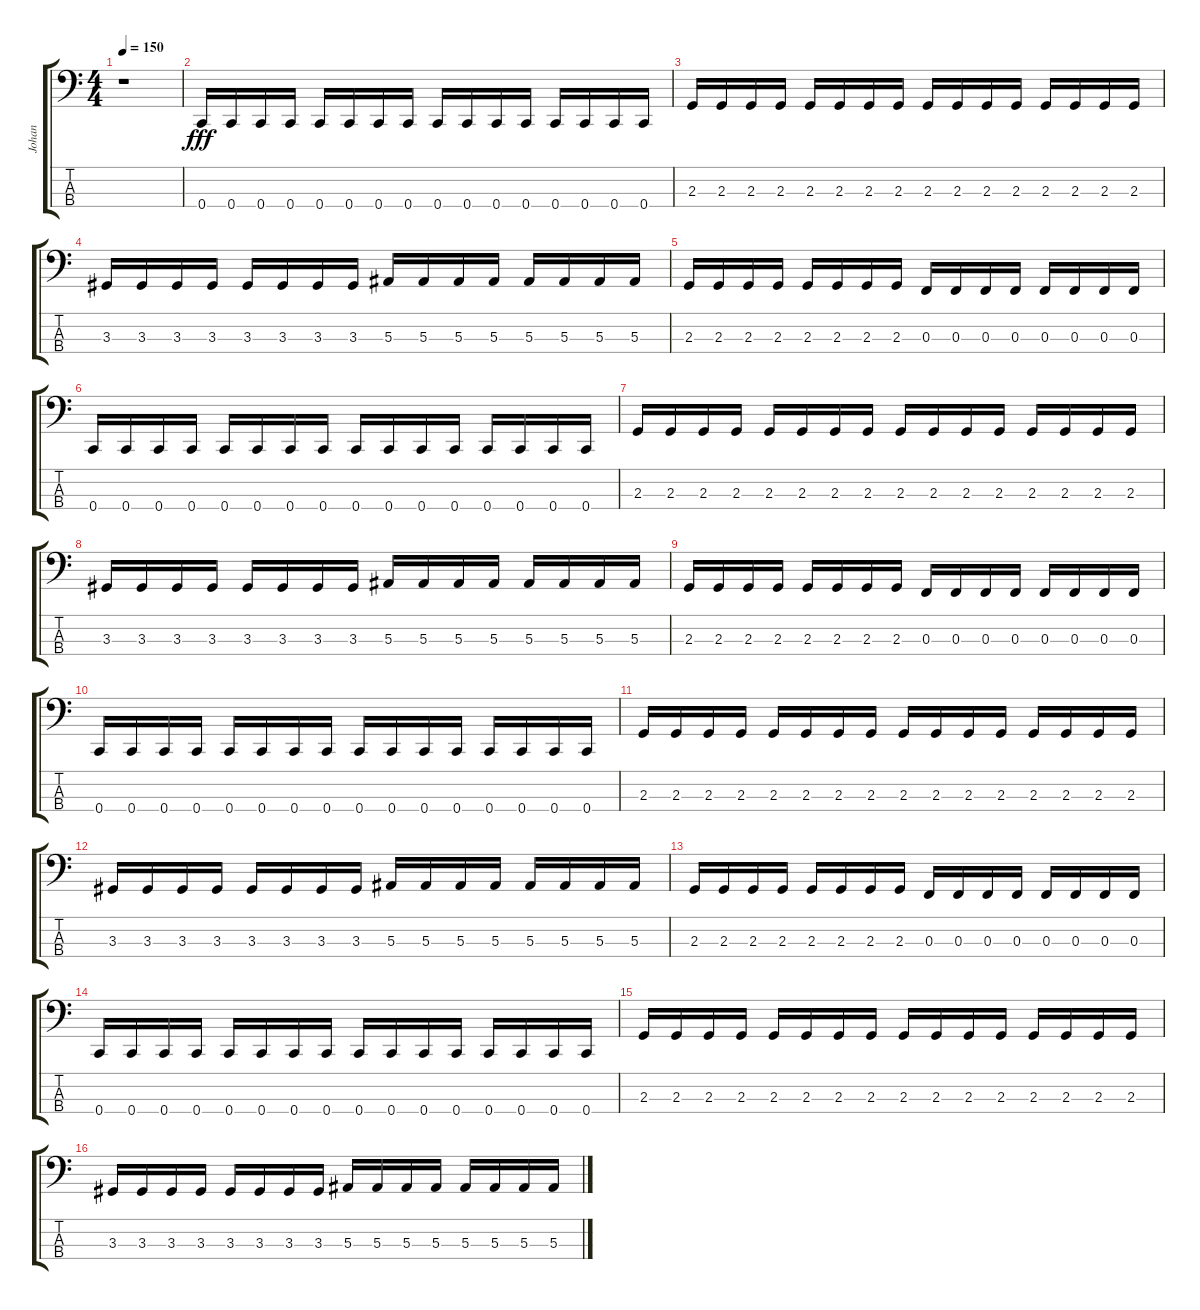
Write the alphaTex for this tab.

\track ("Johan" "Johan") {instrument electricbasspick}
\staff {score tabs}
\tuning (Eb2 Bb1 F1 C1) {hide}
\ts (4 4)
\tempo 150
\clef f4
\ks c
r.1{dy fff instrument electricbasspick} |
0.4.16 0.4.16 0.4.16 0.4.16 0.4.16 0.4.16 0.4.16 0.4.16 0.4.16 0.4.16 0.4.16 0.4.16 0.4.16 0.4.16 0.4.16 0.4.16 |
2.3.16 2.3.16 2.3.16 2.3.16 2.3.16 2.3.16 2.3.16 2.3.16 2.3.16 2.3.16 2.3.16 2.3.16 2.3.16 2.3.16 2.3.16 2.3.16 |
3.3.16 3.3.16 3.3.16 3.3.16 3.3.16 3.3.16 3.3.16 3.3.16 5.3.16 5.3.16 5.3.16 5.3.16 5.3.16 5.3.16 5.3.16 5.3.16 |
2.3.16 2.3.16 2.3.16 2.3.16 2.3.16 2.3.16 2.3.16 2.3.16 0.3.16 0.3.16 0.3.16 0.3.16 0.3.16 0.3.16 0.3.16 0.3.16 |
0.4.16 0.4.16 0.4.16 0.4.16 0.4.16 0.4.16 0.4.16 0.4.16 0.4.16 0.4.16 0.4.16 0.4.16 0.4.16 0.4.16 0.4.16 0.4.16 |
2.3.16 2.3.16 2.3.16 2.3.16 2.3.16 2.3.16 2.3.16 2.3.16 2.3.16 2.3.16 2.3.16 2.3.16 2.3.16 2.3.16 2.3.16 2.3.16 |
3.3.16 3.3.16 3.3.16 3.3.16 3.3.16 3.3.16 3.3.16 3.3.16 5.3.16 5.3.16 5.3.16 5.3.16 5.3.16 5.3.16 5.3.16 5.3.16 |
2.3.16 2.3.16 2.3.16 2.3.16 2.3.16 2.3.16 2.3.16 2.3.16 0.3.16 0.3.16 0.3.16 0.3.16 0.3.16 0.3.16 0.3.16 0.3.16 |
0.4.16 0.4.16 0.4.16 0.4.16 0.4.16 0.4.16 0.4.16 0.4.16 0.4.16 0.4.16 0.4.16 0.4.16 0.4.16 0.4.16 0.4.16 0.4.16 |
2.3.16 2.3.16 2.3.16 2.3.16 2.3.16 2.3.16 2.3.16 2.3.16 2.3.16 2.3.16 2.3.16 2.3.16 2.3.16 2.3.16 2.3.16 2.3.16 |
3.3.16 3.3.16 3.3.16 3.3.16 3.3.16 3.3.16 3.3.16 3.3.16 5.3.16 5.3.16 5.3.16 5.3.16 5.3.16 5.3.16 5.3.16 5.3.16 |
2.3.16 2.3.16 2.3.16 2.3.16 2.3.16 2.3.16 2.3.16 2.3.16 0.3.16 0.3.16 0.3.16 0.3.16 0.3.16 0.3.16 0.3.16 0.3.16 |
0.4.16 0.4.16 0.4.16 0.4.16 0.4.16 0.4.16 0.4.16 0.4.16 0.4.16 0.4.16 0.4.16 0.4.16 0.4.16 0.4.16 0.4.16 0.4.16 |
2.3.16 2.3.16 2.3.16 2.3.16 2.3.16 2.3.16 2.3.16 2.3.16 2.3.16 2.3.16 2.3.16 2.3.16 2.3.16 2.3.16 2.3.16 2.3.16 |
3.3.16 3.3.16 3.3.16 3.3.16 3.3.16 3.3.16 3.3.16 3.3.16 5.3.16 5.3.16 5.3.16 5.3.16 5.3.16 5.3.16 5.3.16 5.3.16
